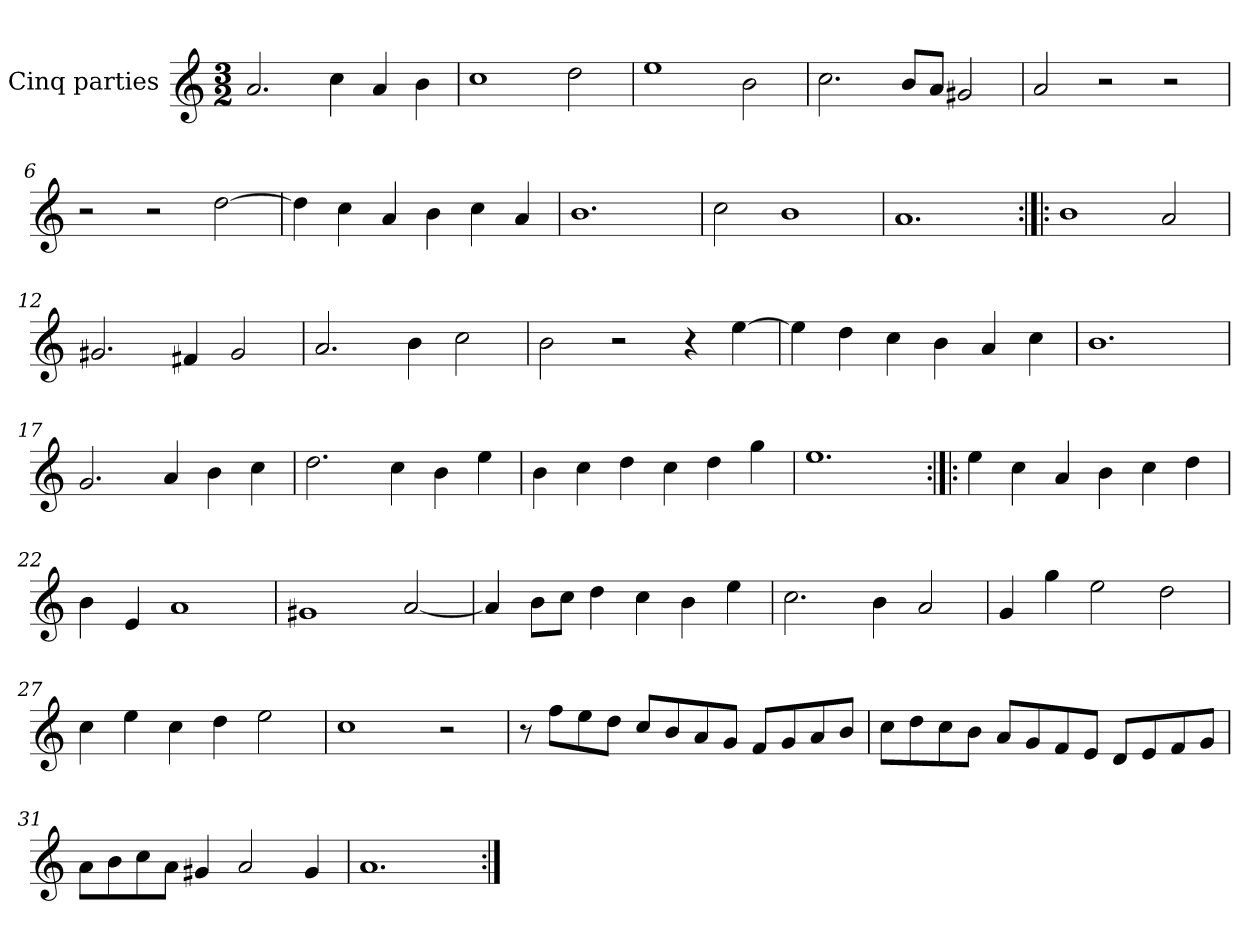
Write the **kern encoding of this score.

**kern
*part1
*staff1
*I"Cinq parties
*clefG2
*k[]
*M3/2
*MM180
=1
2.a/
4cc\
4a/
4b\
=2
1cc
2dd\
=3
1ee
2b\
=4
2.cc\
8b/L
8a/J
2g#X/
=5
2a/
2r
2r
=6
2r
2r
[2dd\
=7
4dd\]
4cc\
4a/
4b\
4cc\
4a/
=8
1.b
=9
2cc\
1b
=10
1.a
=11:|!|:
1b
2a/
=12
2.g#X/
4f#X/
2g#/
=13
2.a/
4b\
2cc\
=14
2b\
2r
4r
[4ee\
=15
4ee\]
4dd\
4cc\
4b\
4a/
4cc\
=16
1.b
=17
2.g/
4a/
4b\
4cc\
=18
2.dd\
4cc\
4b\
4ee\
=19
4b\
4cc\
4dd\
4cc\
4dd\
4gg\
=20
1.ee
=21:|!|:
4ee\
4cc\
4a/
4b\
4cc\
4dd\
=22
4b\
4e/
1a
=23
1g#X
[2a/
=24
4a/]
8b\L
8cc\J
4dd\
4cc\
4b\
4ee\
=25
2.cc\
4b\
2a/
=26
4g/
4gg\
2ee\
2dd\
=27
4cc\
4ee\
4cc\
4dd\
2ee\
=28
1cc
2r
=29
8r
8ff\L
8ee\
8dd\J
8cc/L
8b/
8a/
8g/J
8f/L
8g/
8a/
8b/J
=30
8cc\L
8dd\
8cc\
8b\J
8a/L
8g/
8f/
8e/J
8d/L
8e/
8f/
8g/J
=31
8a\L
8b\
8cc\
8a\J
4g#X/
2a/
4g#/
=32
1.a
=:|!
*-
